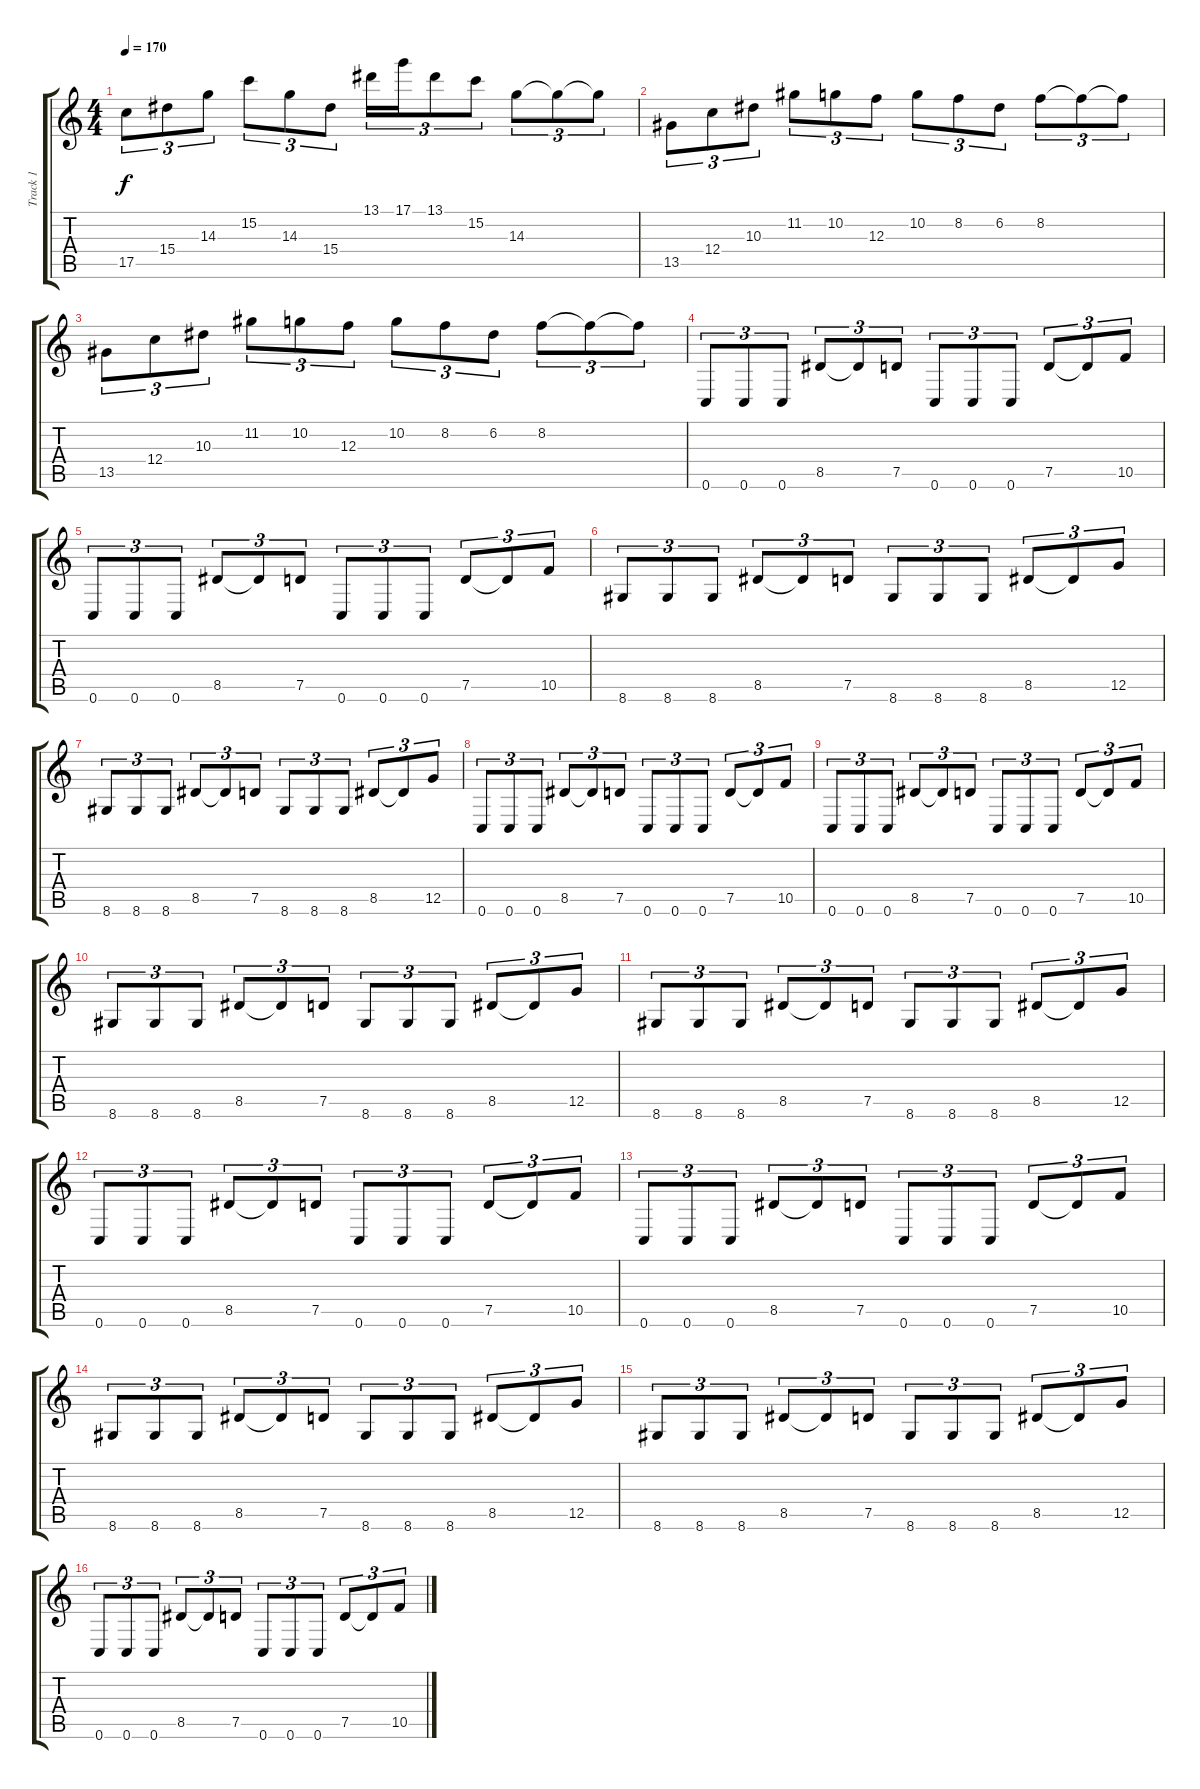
\track ("Track 1" "Track 1") {instrument distortionguitar}
\staff {score tabs}
\tuning (D4 A3 F3 C3 G2 C2) {hide}
\ts (4 4)
\tempo 170
\clef g2
\ks c
17.5.8{tu (3 2) dy f} 15.4.8{tu (3 2)} 14.3.8{tu (3 2)} 15.2.8{tu (3 2)} 14.3.8{tu (3 2)} 15.4.8{tu (3 2)} 13.1.16{tu (3 2)} 17.1.16{tu (3 2)} 13.1.8{tu (3 2)} 15.2.8{tu (3 2)} 14.3.8{tu (3 2)} 14.3{t}.8{tu (3 2)} 14.3{t}.8{tu (3 2)} |
13.5.8{tu (3 2)} 12.4.8{tu (3 2)} 10.3.8{tu (3 2)} 11.2.8{tu (3 2)} 10.2.8{tu (3 2)} 12.3.8{tu (3 2)} 10.2.8{tu (3 2)} 8.2.8{tu (3 2)} 6.2.8{tu (3 2)} 8.2.8{tu (3 2)} 8.2{t}.8{tu (3 2)} 8.2{t}.8{tu (3 2)} |
13.5.8{tu (3 2)} 12.4.8{tu (3 2)} 10.3.8{tu (3 2)} 11.2.8{tu (3 2)} 10.2.8{tu (3 2)} 12.3.8{tu (3 2)} 10.2.8{tu (3 2)} 8.2.8{tu (3 2)} 6.2.8{tu (3 2)} 8.2.8{tu (3 2)} 8.2{t}.8{tu (3 2)} 8.2{t}.8{tu (3 2)} |
0.6.8{tu (3 2) instrument distortionguitar} 0.6.8{tu (3 2)} 0.6.8{tu (3 2)} 8.5.8{tu (3 2)} 8.5{t}.8{tu (3 2)} 7.5.8{tu (3 2)} 0.6.8{tu (3 2)} 0.6.8{tu (3 2)} 0.6.8{tu (3 2)} 7.5.8{tu (3 2)} 7.5{t}.8{tu (3 2)} 10.5.8{tu (3 2)} |
0.6.8{tu (3 2) instrument distortionguitar} 0.6.8{tu (3 2)} 0.6.8{tu (3 2)} 8.5.8{tu (3 2)} 8.5{t}.8{tu (3 2)} 7.5.8{tu (3 2)} 0.6.8{tu (3 2)} 0.6.8{tu (3 2)} 0.6.8{tu (3 2)} 7.5.8{tu (3 2)} 7.5{t}.8{tu (3 2)} 10.5.8{tu (3 2)} |
8.6.8{tu (3 2) instrument distortionguitar} 8.6.8{tu (3 2)} 8.6.8{tu (3 2)} 8.5.8{tu (3 2)} 8.5{t}.8{tu (3 2)} 7.5.8{tu (3 2)} 8.6.8{tu (3 2)} 8.6.8{tu (3 2)} 8.6.8{tu (3 2)} 8.5.8{tu (3 2)} 8.5{t}.8{tu (3 2)} 12.5.8{tu (3 2)} |
8.6.8{tu (3 2) instrument distortionguitar} 8.6.8{tu (3 2)} 8.6.8{tu (3 2)} 8.5.8{tu (3 2)} 8.5{t}.8{tu (3 2)} 7.5.8{tu (3 2)} 8.6.8{tu (3 2)} 8.6.8{tu (3 2)} 8.6.8{tu (3 2)} 8.5.8{tu (3 2)} 8.5{t}.8{tu (3 2)} 12.5.8{tu (3 2)} |
0.6.8{tu (3 2) instrument distortionguitar} 0.6.8{tu (3 2)} 0.6.8{tu (3 2)} 8.5.8{tu (3 2)} 8.5{t}.8{tu (3 2)} 7.5.8{tu (3 2)} 0.6.8{tu (3 2)} 0.6.8{tu (3 2)} 0.6.8{tu (3 2)} 7.5.8{tu (3 2)} 7.5{t}.8{tu (3 2)} 10.5.8{tu (3 2)} |
0.6.8{tu (3 2) instrument distortionguitar} 0.6.8{tu (3 2)} 0.6.8{tu (3 2)} 8.5.8{tu (3 2)} 8.5{t}.8{tu (3 2)} 7.5.8{tu (3 2)} 0.6.8{tu (3 2)} 0.6.8{tu (3 2)} 0.6.8{tu (3 2)} 7.5.8{tu (3 2)} 7.5{t}.8{tu (3 2)} 10.5.8{tu (3 2)} |
8.6.8{tu (3 2) instrument distortionguitar} 8.6.8{tu (3 2)} 8.6.8{tu (3 2)} 8.5.8{tu (3 2)} 8.5{t}.8{tu (3 2)} 7.5.8{tu (3 2)} 8.6.8{tu (3 2)} 8.6.8{tu (3 2)} 8.6.8{tu (3 2)} 8.5.8{tu (3 2)} 8.5{t}.8{tu (3 2)} 12.5.8{tu (3 2)} |
8.6.8{tu (3 2) instrument distortionguitar} 8.6.8{tu (3 2)} 8.6.8{tu (3 2)} 8.5.8{tu (3 2)} 8.5{t}.8{tu (3 2)} 7.5.8{tu (3 2)} 8.6.8{tu (3 2)} 8.6.8{tu (3 2)} 8.6.8{tu (3 2)} 8.5.8{tu (3 2)} 8.5{t}.8{tu (3 2)} 12.5.8{tu (3 2)} |
0.6.8{tu (3 2) instrument distortionguitar} 0.6.8{tu (3 2)} 0.6.8{tu (3 2)} 8.5.8{tu (3 2)} 8.5{t}.8{tu (3 2)} 7.5.8{tu (3 2)} 0.6.8{tu (3 2)} 0.6.8{tu (3 2)} 0.6.8{tu (3 2)} 7.5.8{tu (3 2)} 7.5{t}.8{tu (3 2)} 10.5.8{tu (3 2)} |
0.6.8{tu (3 2) instrument distortionguitar} 0.6.8{tu (3 2)} 0.6.8{tu (3 2)} 8.5.8{tu (3 2)} 8.5{t}.8{tu (3 2)} 7.5.8{tu (3 2)} 0.6.8{tu (3 2)} 0.6.8{tu (3 2)} 0.6.8{tu (3 2)} 7.5.8{tu (3 2)} 7.5{t}.8{tu (3 2)} 10.5.8{tu (3 2)} |
8.6.8{tu (3 2) instrument distortionguitar} 8.6.8{tu (3 2)} 8.6.8{tu (3 2)} 8.5.8{tu (3 2)} 8.5{t}.8{tu (3 2)} 7.5.8{tu (3 2)} 8.6.8{tu (3 2)} 8.6.8{tu (3 2)} 8.6.8{tu (3 2)} 8.5.8{tu (3 2)} 8.5{t}.8{tu (3 2)} 12.5.8{tu (3 2)} |
8.6.8{tu (3 2) instrument distortionguitar} 8.6.8{tu (3 2)} 8.6.8{tu (3 2)} 8.5.8{tu (3 2)} 8.5{t}.8{tu (3 2)} 7.5.8{tu (3 2)} 8.6.8{tu (3 2)} 8.6.8{tu (3 2)} 8.6.8{tu (3 2)} 8.5.8{tu (3 2)} 8.5{t}.8{tu (3 2)} 12.5.8{tu (3 2)} |
0.6.8{tu (3 2) instrument distortionguitar} 0.6.8{tu (3 2)} 0.6.8{tu (3 2)} 8.5.8{tu (3 2)} 8.5{t}.8{tu (3 2)} 7.5.8{tu (3 2)} 0.6.8{tu (3 2)} 0.6.8{tu (3 2)} 0.6.8{tu (3 2)} 7.5.8{tu (3 2)} 7.5{t}.8{tu (3 2)} 10.5.8{tu (3 2)}
